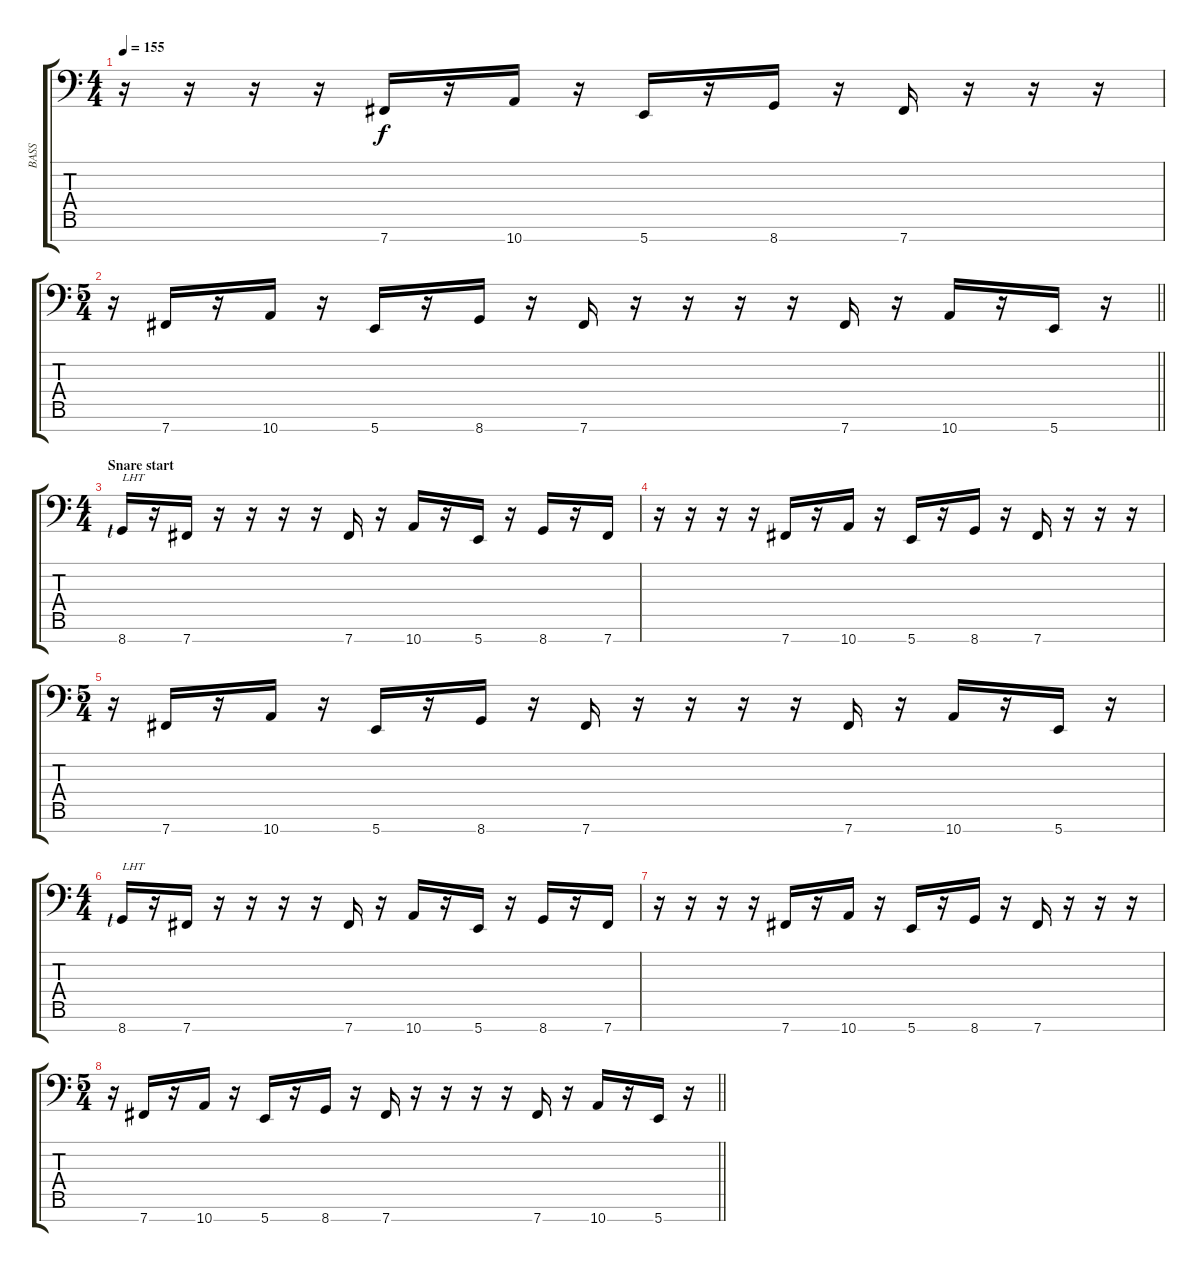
\track ("BASS" "BASS") {instrument electricbassfinger}
\staff {score tabs}
\tuning (E3 B2 G2 D2 A1 D1 B0) {hide}
\ts (4 4)
\tempo 155
\clef f4
\ks c
r.16{dy f} r.16 r.16 r.16 7.7.16 r.16 10.7.16 r.16 5.7.16 r.16 8.7.16 r.16 7.7.16 r.16 r.16 r.16 |
\ts (5 4)
\barLineRight lightlight
r.16 7.7.16 r.16 10.7.16 r.16 5.7.16 r.16 8.7.16 r.16 7.7.16 r.16 r.16 r.16 r.16 7.7.16 r.16 10.7.16 r.16 5.7.16 r.16 |
\ts (4 4)
\section ("" "Snare start")
8.7{lf 1}.16{txt "LHT" instrument electricguitarjazz} r.16 7.7.16 r.16 r.16 r.16 r.16 7.7.16 r.16 10.7.16 r.16 5.7.16 r.16 8.7.16 r.16 7.7.16 |
r.16 r.16 r.16 r.16 7.7.16 r.16 10.7.16 r.16 5.7.16 r.16 8.7.16 r.16 7.7.16 r.16 r.16 r.16 |
\ts (5 4)
r.16 7.7.16 r.16 10.7.16 r.16 5.7.16 r.16 8.7.16 r.16 7.7.16 r.16 r.16 r.16 r.16 7.7.16 r.16 10.7.16 r.16 5.7.16 r.16 |
\ts (4 4)
8.7{lf 1}.16{txt "LHT" instrument electricguitarjazz} r.16 7.7.16 r.16 r.16 r.16 r.16 7.7.16 r.16 10.7.16 r.16 5.7.16 r.16 8.7.16 r.16 7.7.16 |
r.16 r.16 r.16 r.16 7.7.16 r.16 10.7.16 r.16 5.7.16 r.16 8.7.16 r.16 7.7.16 r.16 r.16 r.16 |
\ts (5 4)
\barLineRight lightlight
r.16 7.7.16 r.16 10.7.16 r.16 5.7.16 r.16 8.7.16 r.16 7.7.16 r.16 r.16 r.16 r.16 7.7.16 r.16 10.7.16 r.16 5.7.16 r.16
